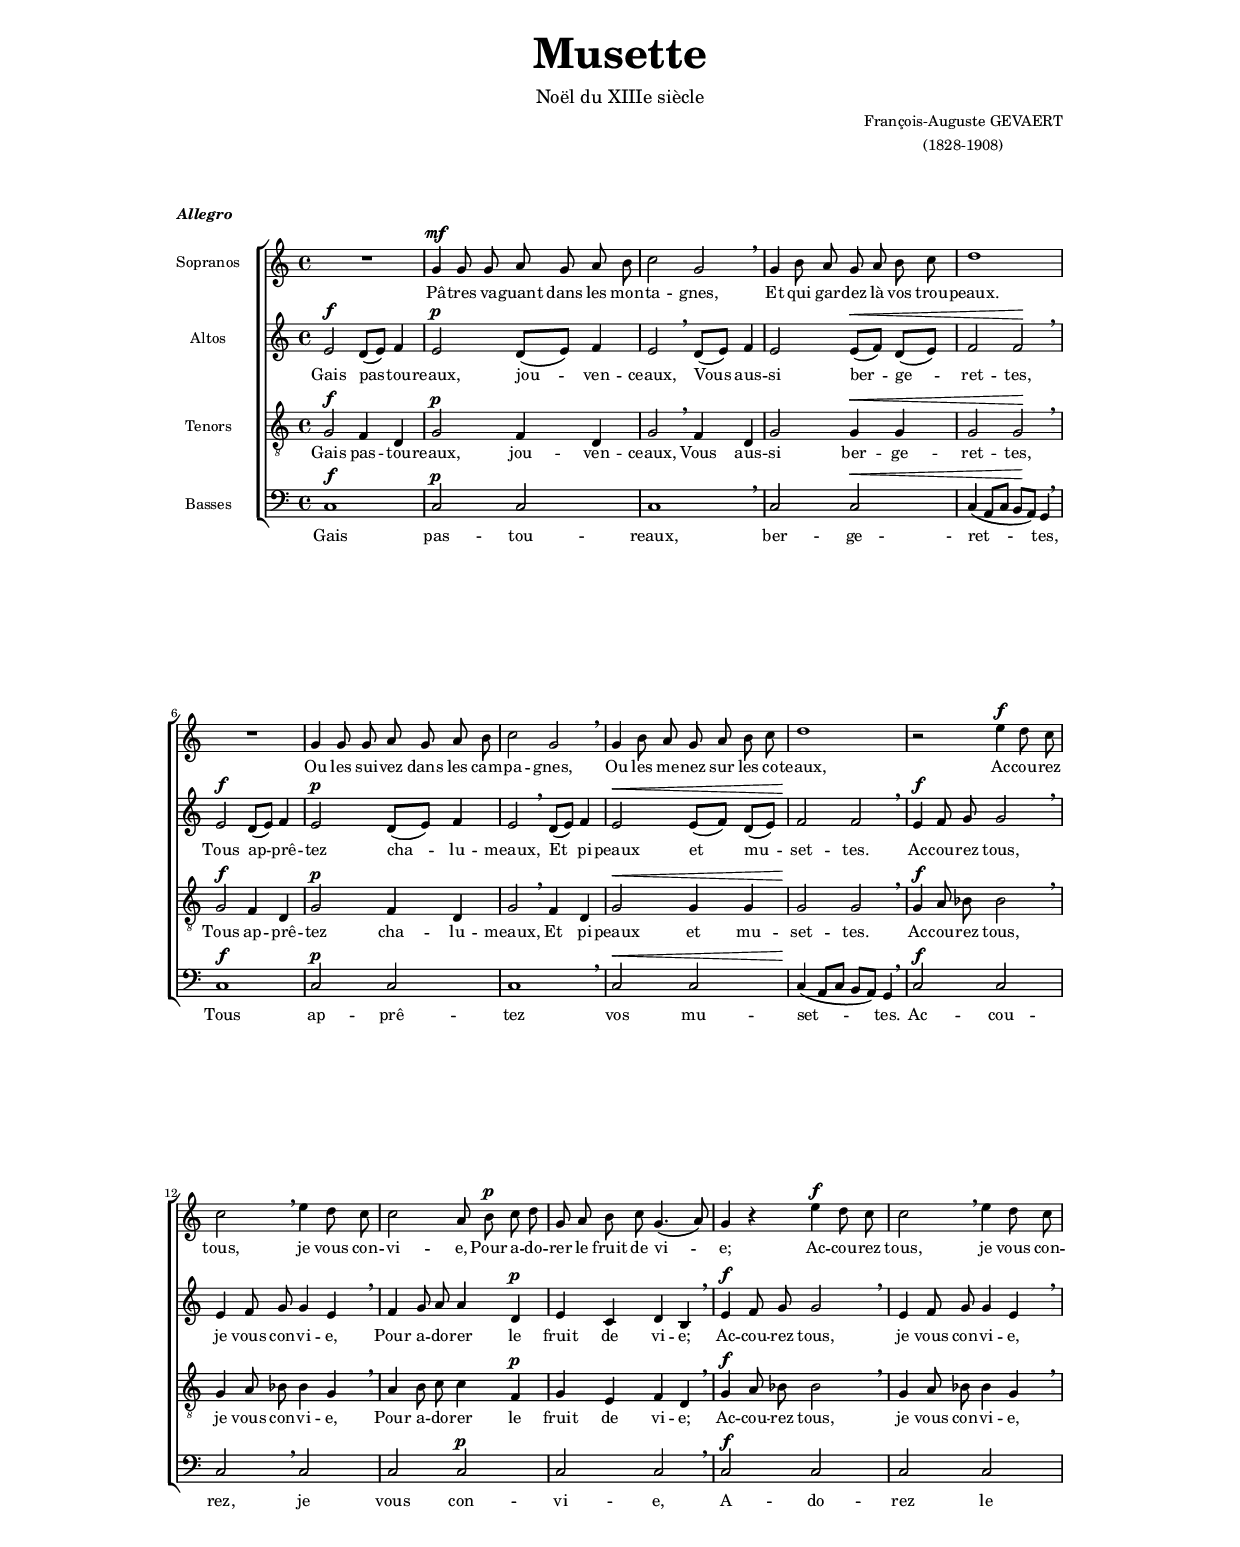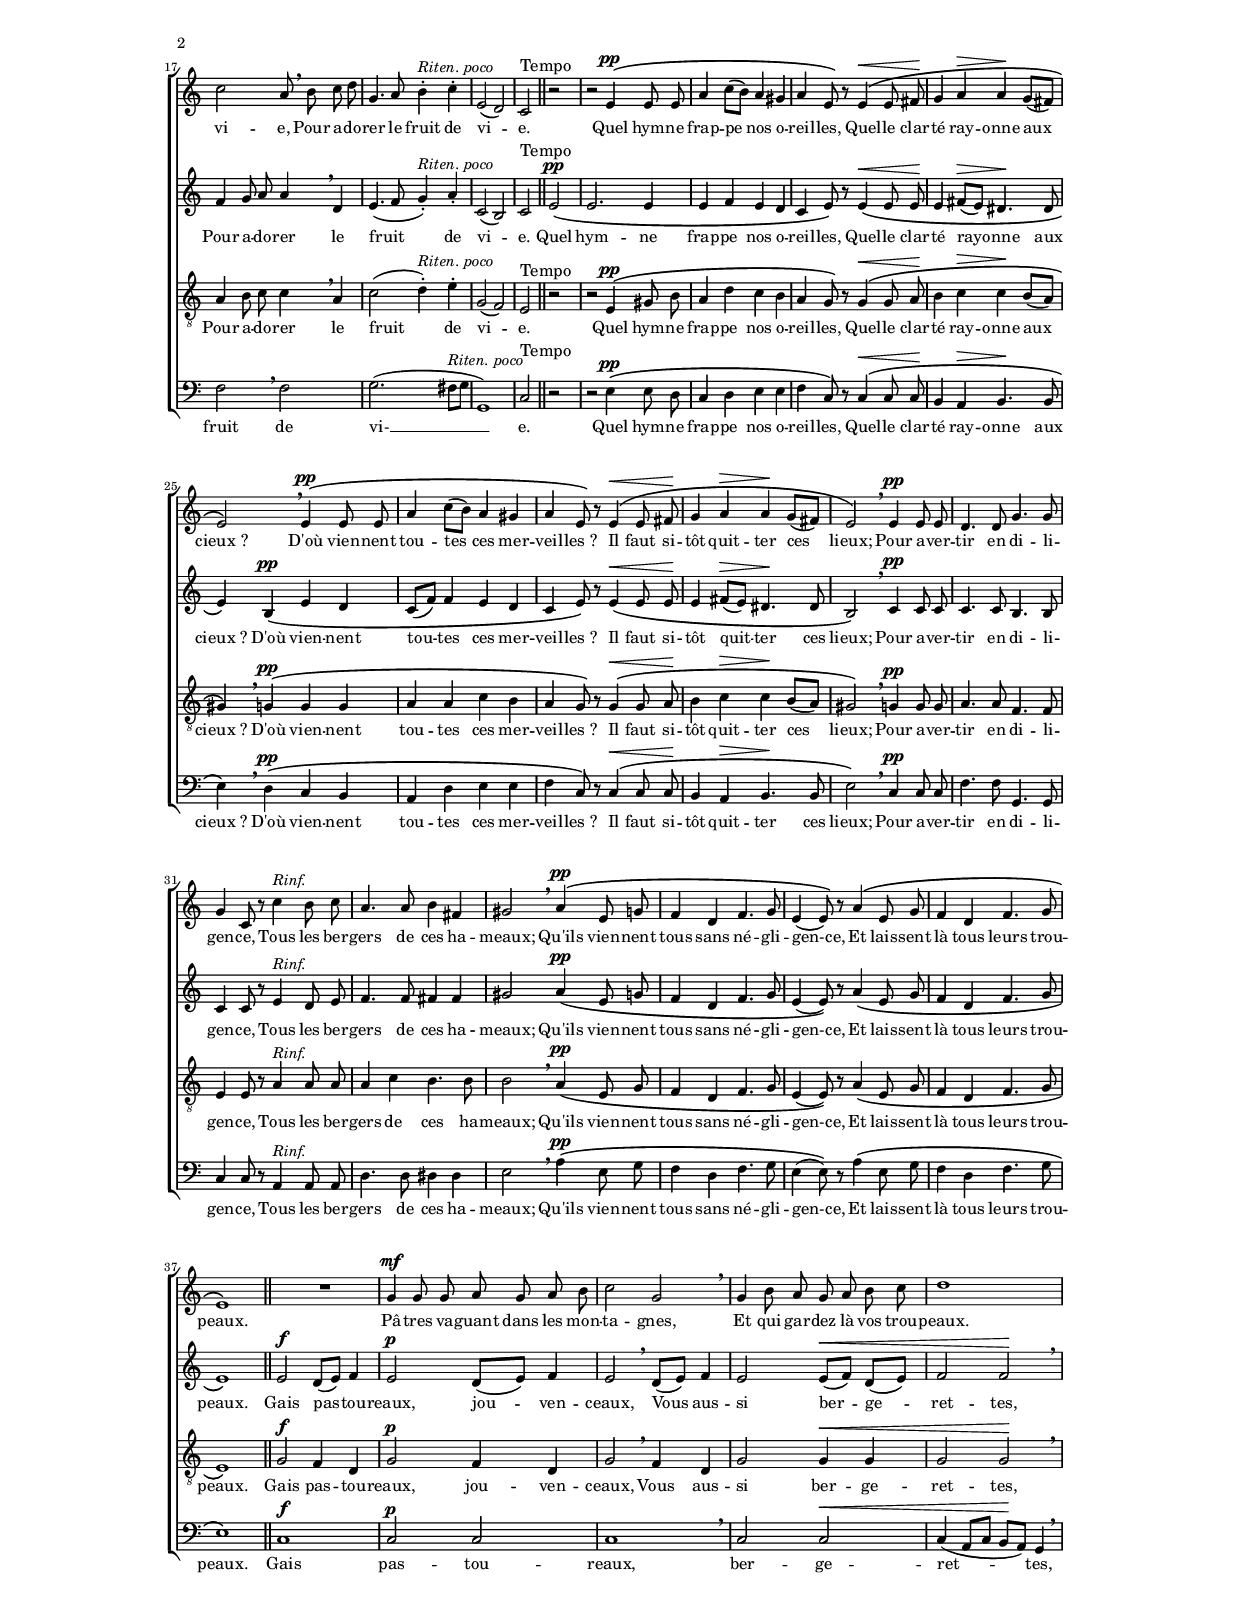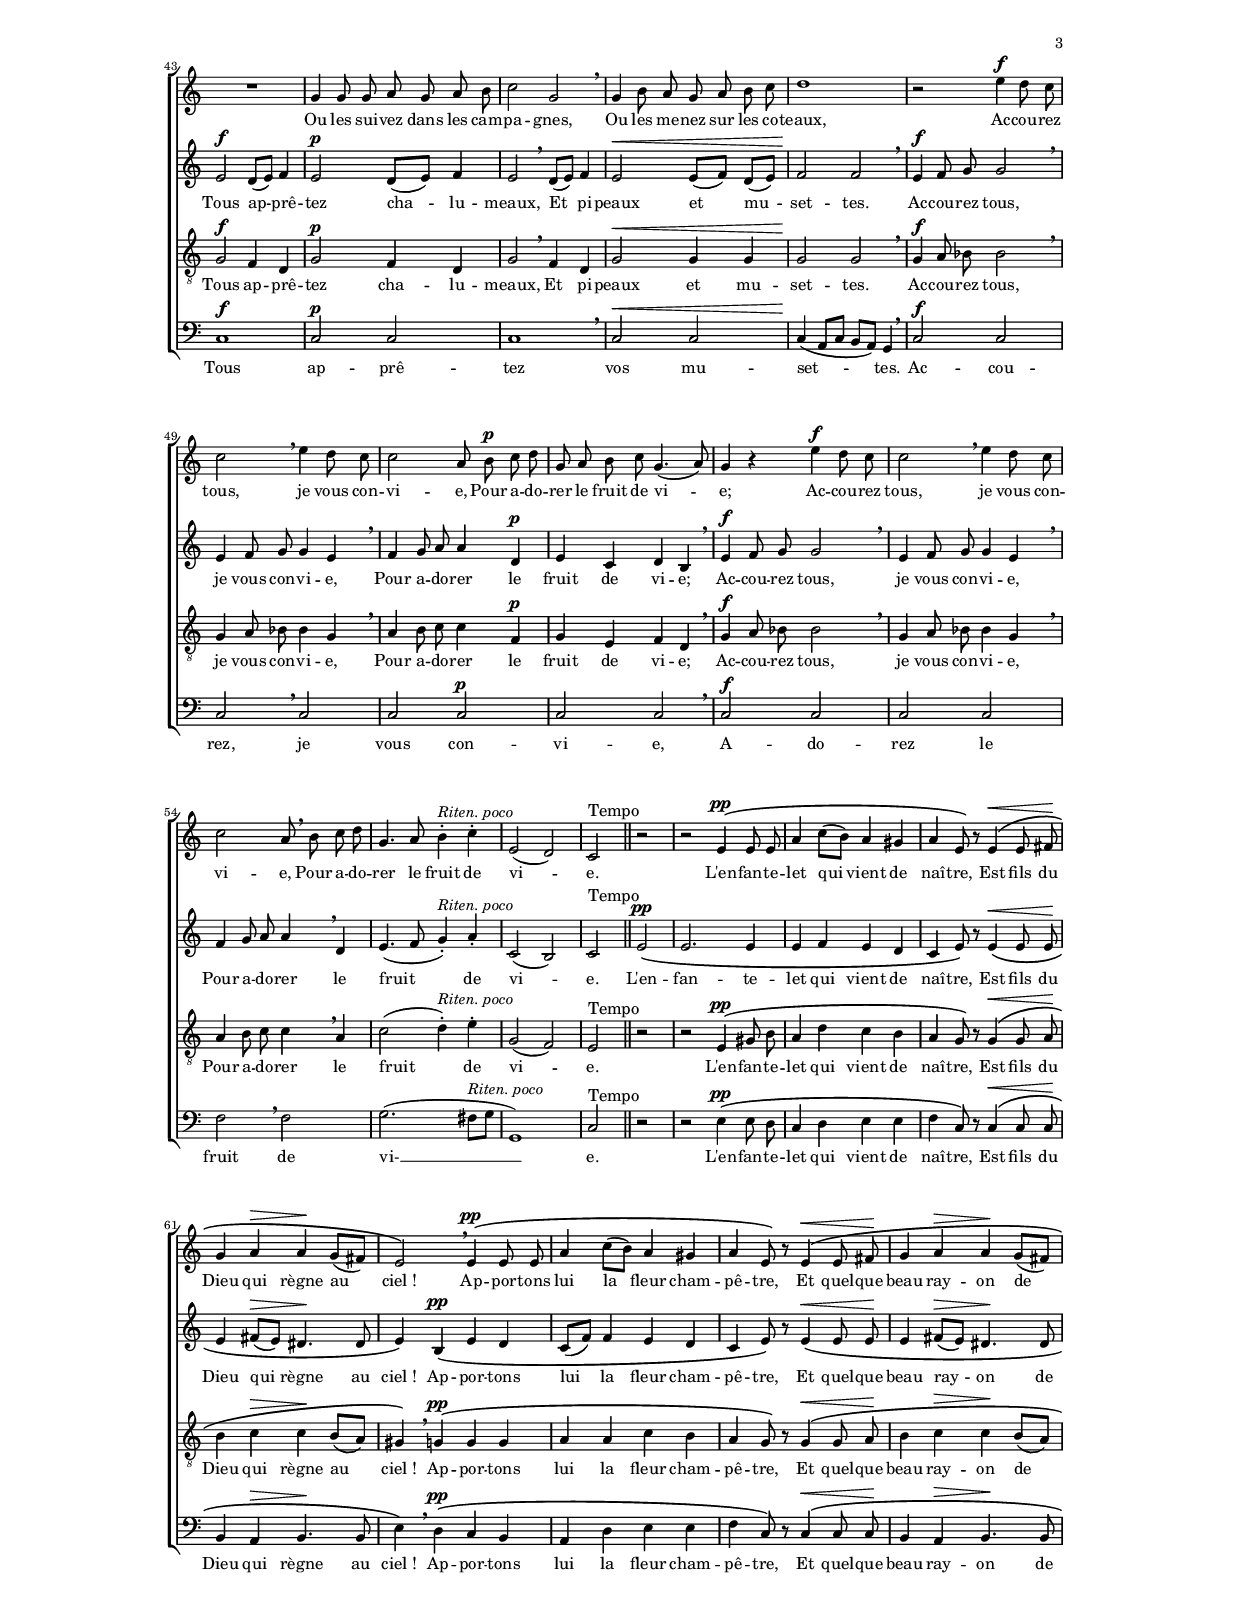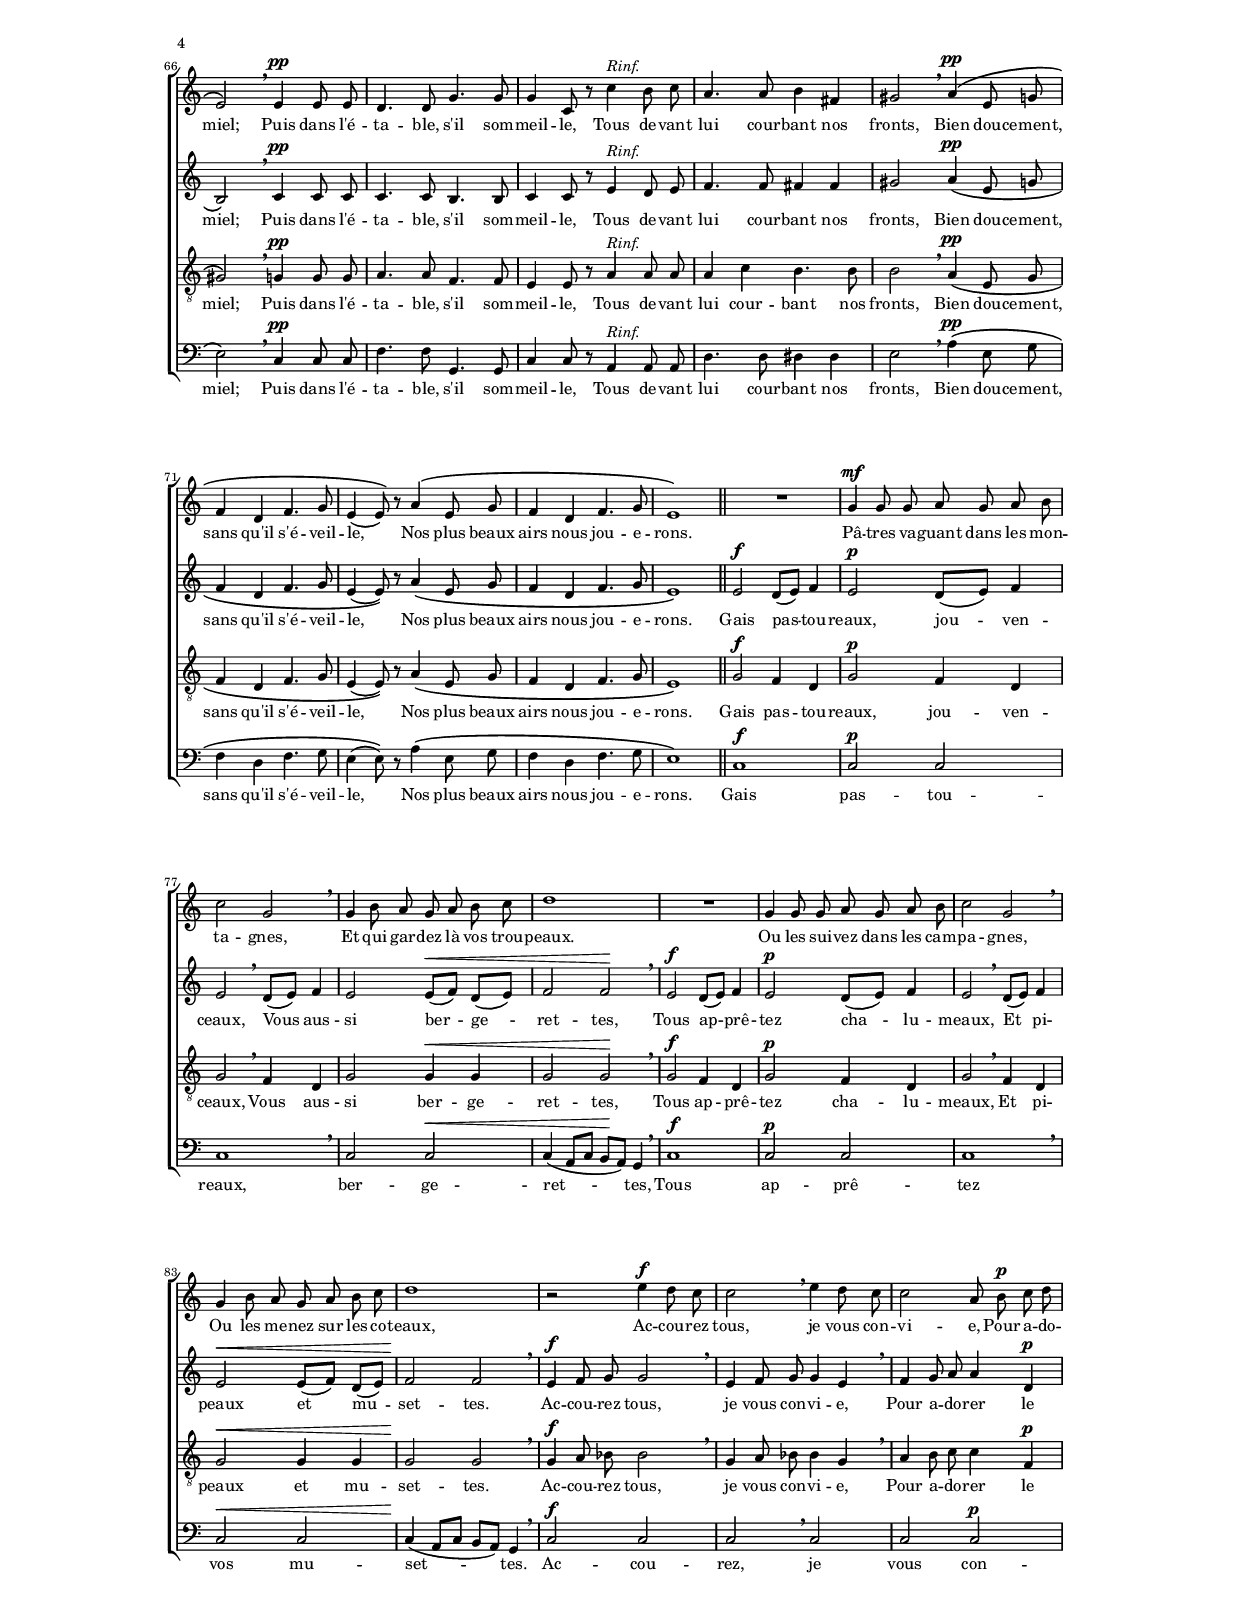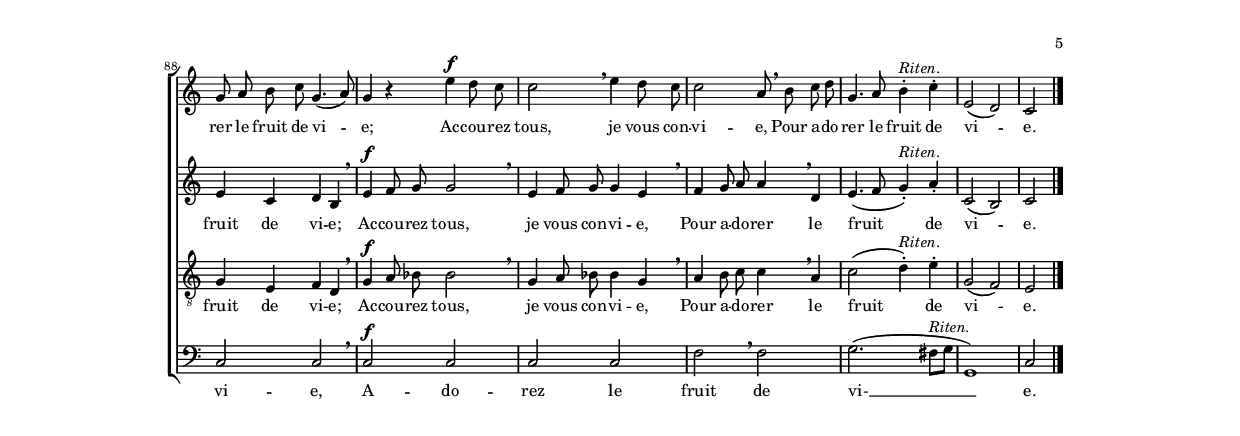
\version "2.12.1"

%---------------------------------------------------------------------------
%	COLLECTION DE CHOEURS
%	SANS ACCOMPAGNEMENT
%	Pour servir à l'étude du chant d'ensemble
%	dans les Conservatoires et Écoles de musique
%	Par F. A. GEVAERT
%	7e fascicule
%
%	Ed. Henry Lemoine et Cie
%	lastupdated = "2010/Apr/10"
%---------------------------------------------------------------------------

\paper {
	line-width = 15\cm 
	top-margin = 1.2\cm
	bottom-margin = 2.4\cm
}

#(set-global-staff-size 13)
#(ly:set-option 'point-and-click #f)

%---------------------------------------------------------------------------
%	
%---------------------------------------------------------------------------

\header {
	title = \markup \center-column {
		\pad-markup #3 {
			\fontsize #+5
			"Musette"
		}
	}
	subtitle = \markup \center-column {
		\fontsize #+1 \medium {
			"Noël du XIIIe siècle"
		}
	}
	composer = \markup {
		\center-column {
			"François-Auguste GEVAERT"
			"(1828-1908)"
		}
	}
	meter = \markup {
		\pad-to-box #'(0 . 0) #'(0 . 10) { \bold \italic
			"Allegro  "
		}
	}
}

%---------------------------------------------------------------------------
%	
%---------------------------------------------------------------------------

global = {
	\time 4/4
	\key c \major
	\set Score.tempoHideNote  = ##t 
	\override DynamicTextSpanner #'dash-period = #-1.0
	\override Score.Hairpin #'to-barline = ##t
}
print = {
	\autoBeamOff
	\dynamicUp
}
mid = {
	\tempo 4=145
}

Prit = \markup { \italic { Riten. poco} }
rit = \markup { \italic { Riten. } }
rin = \markup { \italic { Rinf. } }
solo = \markup { SOLO }
coro = \markup { CHOEUR }
resp = \markup { \musicglyph #"scripts.ufermata" }
lie = \markup { \italic { lié } }
plie = \markup { \dynamic p {  et lié } }
pplie = \markup { \dynamic pp {  et lié } }
temp = \markup { \fontsize #+1 { Tempo } }
resp = \markup { \line { \musicglyph #"scripts.rcomma" \translate #'(-0.8 . 1.6) \musicglyph #"scripts.ufermata" } }
endResp = \markup { \translate #'(5.5 . 0) { \musicglyph #"scripts.ufermata" } }

%---------------------------------------------------------------------------
%	NOTES
%---------------------------------------------------------------------------

Sop = \relative c'' {
	\set Staff.instrumentName = #"Sopranos "
	
	R1
	g4\mf g8 g a g a b
	c2 g \breathe
	g4 b8 a g a b c
	
	d1
	R1
	g,4 g8 g a g a b
	c2 g \breathe
	g4 b8 a g a b c
%
	d1
	r2 e4\f d8 c
	c2 \breathe e4 d8 c
	c2 a8 b\p c d
	g, a b c g4.( a8)
	
	g4 r e'\f d8 c
	c2 \breathe e4 d8 c
	c2 a8 \breathe b c d
	g,4. a8 b4\staccato^\Prit c\staccato
	e,2( d)
	c^\temp \bar "||"
%
	r2
	r2 e4\pp^\( e8 e
	a4 c8([ b]) a4 gis
	a e8\) r  e4\<^\( e8 fis\!
	g4 a\> a\! g8([ fis])
	
	e2\) \breathe e4\pp^\( e8 e
	a4 c8([ b]) a4 gis
	a e8\) r  e4\<^\( e8 fis\!
	g4 a\> a\! g8([ fis])
%
	e2\) \breathe e4\pp e8 e
	d4. d8 g4. g8
	g4 c,8 r c'4^\rin b8 c
	a4. a8 b4 fis
	
	gis2 \breathe a4\pp^\( e8 g
	f4 d f4. g8
	e4( e8)\) r a4^\( e8 g
	f4 d f4. g8
	e1\) \bar "||"
%%%
	R1
	g4\mf g8 g a g a b
	c2 g \breathe
	g4 b8 a g a b c
	
	d1
	R1
	g,4 g8 g a g a b
	c2 g \breathe
	g4 b8 a g a b c
%
	d1
	r2 e4\f d8 c
	c2 \breathe e4 d8 c
	c2 a8 b\p c d
	g, a b c g4.( a8)
	
	g4 r e'\f d8 c
	c2 \breathe e4 d8 c
	c2 a8 \breathe b c d
	g,4. a8 b4\staccato^\Prit c\staccato
	e,2( d)
	c^\temp \bar "||"
%
	r2
	r2 e4\pp^\( e8 e
	a4 c8([ b]) a4 gis
	a e8\) r  e4\<^\( e8 fis\!
	g4 a\> a\! g8([ fis])
	
	e2\) \breathe e4\pp^\( e8 e
	a4 c8([ b]) a4 gis
	a e8\) r  e4\<^\( e8 fis\!
	g4 a\> a\! g8([ fis])
%
	e2\) \breathe e4\pp e8 e
	d4. d8 g4. g8
	g4 c,8 r c'4^\rin b8 c
	a4. a8 b4 fis
	
	gis2 \breathe a4\pp^\( e8 g
	f4 d f4. g8
	e4( e8)\) r a4^\( e8 g
	f4 d f4. g8
	e1\) \bar "||"
%%%
	R1
	g4\mf g8 g a g a b
	c2 g \breathe
	g4 b8 a g a b c
	
	d1
	R1
	g,4 g8 g a g a b
	c2 g \breathe
	g4 b8 a g a b c
%
	d1
	r2 e4\f d8 c
	c2 \breathe e4 d8 c
	c2 a8 b\p c d
	g, a b c g4.( a8)
	
	g4 r e'\f d8 c
	c2 \breathe e4 d8 c
	c2 a8 \breathe b c d
	g,4. a8 b4\staccato^\rit c\staccato
	e,2( d)
	c \bar "|."
}
Alt = \relative c' {
	\set Staff.instrumentName = #"Altos "
	
	e2\f d8([ e]) f4
	e2\p d8([ e]) f4
	e2 \breathe d8([ e]) f4
	e2 e8\<([ f]) d8([ e])
	
	f2 f\! \breathe
	e2\f d8([ e]) f4
	e2\p d8([ e]) f4
	e2 \breathe d8([ e]) f4
	e2\< e8([ f]) d8([ e])
%
	f2\! f \breathe
	e4\f f8 g g2 \breathe
	e4 f8 g g4 e \breathe
	f4 g8 a a4 d,\p
	e c d b \breathe
	
	e4\f f8 g g2 \breathe
	e4 f8 g g4 e \breathe
	f4 g8 a a4 \breathe d,
	e4.( f8 g4)\staccato^\Prit a\staccato
	c,2( b)
	c2^\temp \bar "||"
%
	e2\pp\(
	e2. e4
	e f e d
	c4 e8\) r e4\(\< e8 e\!
	e4 fis8\>([ e)] dis4.\! dis8
	
	e4\) b\pp\( e d
	c8([ f)] f4 e d
	c e8\) r e4\(\< e8 e\!
	e4 fis8\>([ e)] dis4.\! dis8
%
	b2\!\) \breathe
	c4\pp c8 c
	c4. c8 b4. b8
	c4 c8 r e4^\rin d8 e
	f4. f8 fis4 fis

	gis2 a4\pp\( e8 g
	f4 d f4. g8
	e4( e8)\) r a4\( e8 g
	f4 d f4. g8
	e1\) \bar "||"
%%%
	e2\f d8([ e]) f4
	e2\p d8([ e]) f4
	e2 \breathe d8([ e]) f4
	e2 e8\<([ f]) d8([ e])
	
	f2 f\! \breathe
	e2\f d8([ e]) f4
	e2\p d8([ e]) f4
	e2 \breathe d8([ e]) f4
	e2\< e8([ f]) d8([ e])
%
	f2\! f \breathe
	e4\f f8 g g2 \breathe
	e4 f8 g g4 e \breathe
	f4 g8 a a4 d,\p
	e c d b \breathe
	
	e4\f f8 g g2 \breathe
	e4 f8 g g4 e \breathe
	f4 g8 a a4 \breathe d,
	e4.( f8 g4)\staccato^\Prit a\staccato
	c,2( b)
	c2^\temp \bar "||"
%
	e2\pp\(
	e2. e4
	e f e d
	c4 e8\) r e4\(\< e8 e\!
	e4 fis8\>([ e)] dis4.\! dis8
	
	e4\) b\pp\( e d
	c8([ f)] f4 e d
	c e8\) r e4\(\< e8 e\!
	e4 fis8\>([ e)] dis4.\! dis8
%
	b2\!\) \breathe
	c4\pp c8 c
	c4. c8 b4. b8
	c4 c8 r e4^\rin d8 e
	f4. f8 fis4 fis

	gis2 a4\pp\( e8 g
	f4 d f4. g8
	e4( e8)\) r a4\( e8 g
	f4 d f4. g8
	e1\) \bar "||"
%%%
	e2\f d8([ e]) f4
	e2\p d8([ e]) f4
	e2 \breathe d8([ e]) f4
	e2 e8\<([ f]) d8([ e])
	
	f2 f\! \breathe
	e2\f d8([ e]) f4
	e2\p d8([ e]) f4
	e2 \breathe d8([ e]) f4
	e2\< e8([ f]) d8([ e])
%
	f2\! f \breathe
	e4\f f8 g g2 \breathe
	e4 f8 g g4 e \breathe
	f4 g8 a a4 d,\p
	e c d b \breathe
	
	
	e4\f f8 g g2 \breathe
	e4 f8 g g4 e \breathe
	f4 g8 a a4 \breathe d,
	e4.( f8 g4)^\rit\staccato a\staccato
	c,2( b)
	c2 \bar "|."
}

Ten = \relative c' {
	\set Staff.instrumentName = #"Tenors "	
	\clef "treble_8"
	
	g2\f f4 d
	g2\p f4 d
	g2 \breathe f4 d
	g2 g4\< g
	
	g2 g\! \breathe
	g2\f f4 d
	g2\p f4 d
	g2 \breathe f4 d
	g2\< g4 g
%
	g2\! g \breathe
	g4\f a8 bes bes2 \breathe
	g4 a8 bes bes4 g \breathe
	a b8 c c4 f,\p
	g e f d \breathe
	
	g4\f a8 bes bes2 \breathe
	g4 a8 bes bes4 g \breathe
	a b8 c c4 \breathe a
	c2( d4)\staccato^\Prit e\staccato
	g,2( f)
	e^\temp \bar "||"
%
	r2
	r2 e4\pp\( gis8 b
	a4 d c b
	a g8\) r g4\<\( g8 a\!
	b4 c\> c\! b8([ a])
	
	gis4\) \breathe g\pp\( g g
	a a c b
	a g8\) r g4\(\< g8 a\!
	b4 c\> c\! b8([ a)]
%
	gis2\) \breathe g4\pp g8 g
	a4. a8 f4. f8
	e4 e8 r a4^\rin a8 a
	a4 c b4. b8
	
	b2 \breathe a4\pp\( e8 g
	f4 d f4. g8
	e4( e8)\) r a4\( e8 g
	f4 d f4. g8
	e1\) \bar"||"
%%%
	g2\f f4 d
	g2\p f4 d
	g2 \breathe f4 d
	g2 g4\< g
	
	g2 g\! \breathe
	g2\f f4 d
	g2\p f4 d
	g2 \breathe f4 d
	g2\< g4 g
%
	g2\! g \breathe
	g4\f a8 bes bes2 \breathe
	g4 a8 bes bes4 g \breathe
	a b8 c c4 f,\p
	g e f d \breathe
	
	g4\f a8 bes bes2 \breathe
	g4 a8 bes bes4 g \breathe
	a b8 c c4 \breathe a
	c2( d4)\staccato^\Prit e\staccato
	g,2( f)
	e^\temp \bar "||"
%
	r2
	r2 e4\pp\( gis8 b
	a4 d c b
	a g8\) r g4\<\( g8 a\!
	b4 c\> c\! b8([ a])
	
	gis4\) \breathe g\pp\( g g
	a a c b
	a g8\) r g4\(\< g8 a\!
	b4 c\> c\! b8([ a)]
%
	gis2\) \breathe g4\pp g8 g
	a4. a8 f4. f8
	e4 e8 r a4^\rin a8 a
	a4 c b4. b8
	
	b2 \breathe a4\pp\( e8 g
	f4 d f4. g8
	e4( e8)\) r a4\( e8 g
	f4 d f4. g8
	e1\) \bar"||"
%%%
	g2\f f4 d
	g2\p f4 d
	g2 \breathe f4 d
	g2 g4\< g
	
	g2 g\! \breathe
	g2\f f4 d
	g2\p f4 d
	g2 \breathe f4 d
	g2\< g4 g
%
	g2\! g \breathe
	g4\f a8 bes bes2 \breathe
	g4 a8 bes bes4 g \breathe
	a b8 c c4 f,\p
	g e f d \breathe
	
	g4\f a8 bes bes2 \breathe
	g4 a8 bes bes4 g \breathe
	a b8 c c4 \breathe a
	c2( d4)\staccato^\rit e\staccato
	g,2( f)
	e \bar "|."
}

Bas = \relative c {
	\set Staff.instrumentName = #"Basses "
	\clef bass

	c1\f
	c2\p c
	c1 \breathe
	c2 c\<
	
	c4( a8[ c] b\![ a]) g4 \breathe
	c1\f
	c2\p c
	c1 \breathe
	c2\< c
%
	c4\!( a8[ c] b[ a]) g4 \breathe
	c2\f c
	c \breathe c
	c c\p
	c c \breathe
	
	c\f c
	c c
	f \breathe f
	g2.( fis8^\Prit[ g]
	g,1)
	c2^\temp \bar "||"
%
	r2
	r2 e4\pp\( e8 d
	c4 d e e
	f c8\) r c4\<\( c8 c\!
	b4 a\> b4.\! b8
	
	e4\) \breathe d\pp\( c b
	a d e e
	f c8\) r c4\(\< c8 c\!
	b4 a\> b4.\! b8
%
	e2\) \breathe c4\pp c8 c
	f4. f8 g,4. g8
	c4 c8 r a4^\rin a8 a
	d4. d8 dis4 dis
	
	e2 \breathe a4\pp\( e8 g
	f4 d f4. g8
	e4( e8)\) r a4\( e8 g
	f4 d f4. g8
	e1\) \bar"||"
%%%
	c1\f
	c2\p c
	c1 \breathe
	c2 c\<
	
	c4( a8[ c] b\![ a]) g4 \breathe
	c1\f
	c2\p c
	c1 \breathe
	c2\< c
%
	c4\!( a8[ c] b[ a]) g4 \breathe
	c2\f c
	c \breathe c
	c c\p
	c c \breathe
	
	c\f c
	c c
	f \breathe f
	g2.( fis8^\Prit[ g]
	g,1)
	c2^\temp \bar "||"
%
	r2
	r2 e4\pp\( e8 d
	c4 d e e
	f c8\) r c4\<\( c8 c\!
	b4 a\> b4.\! b8
	
	e4\) \breathe d\pp\( c b
	a d e e
	f c8\) r c4\(\< c8 c\!
	b4 a\> b4.\! b8
%
	e2\) \breathe c4\pp c8 c
	f4. f8 g,4. g8
	c4 c8 r a4^\rin a8 a
	d4. d8 dis4 dis
	
	e2 \breathe a4\pp\( e8 g
	f4 d f4. g8
	e4( e8)\) r a4\( e8 g
	f4 d f4. g8
	e1\) \bar"||"
%%%
	c1\f
	c2\p c
	c1 \breathe
	c2 c\<
	
	c4( a8[ c] b\![ a]) g4 \breathe
	c1\f
	c2\p c
	c1 \breathe
	c2\< c
%
	c4\!( a8[ c] b[ a]) g4 \breathe
	c2\f c
	c \breathe c
	c c\p
	c c \breathe
	
	c\f c
	c c
	f \breathe f
	g2.( fis8^\rit[ g]
	g,1)
	c2 \bar "|."
}

%---------------------------------------------------------------------------
%	LYRICS
%---------------------------------------------------------------------------

texteA = \lyricmode {
	Pâ -- tres va -- guant dans les mon -- ta -- gnes,
	Et qui gar -- dez là vos trou -- peaux.
	Ou les sui -- vez dans les cam -- pa -- gnes,
	Ou les me -- nez sur les co -- teaux,
	Ac -- cou -- rez tous, je vous con -- vi -- e,
	Pour a -- do -- rer le fruit de vi -- e;
	Ac -- cou -- rez tous, je vous con -- vi -- e,
	Pour a -- do -- rer le fruit de vi -- e.
	Quel hym -- ne frap -- pe nos o -- reil -- les,
	Quel -- le clar -- té ray -- onne aux cieux_?
	D'où vien -- nent tou -- tes ces mer -- veil -- les_?
	Il faut si -- tôt quit -- ter ces lieux;
	Pour a -- ver -- tir en di -- li -- gen -- ce,
	Tous les ber -- gers de ces ha -- meaux;
	Qu'ils vien -- nent tous sans né -- gli -- gen-ce,
	Et lais -- sent là tous leurs trou -- peaux.
	Pâ -- tres va -- guant dans les mon -- ta -- gnes,
	Et qui gar -- dez là vos trou -- peaux.
	Ou les sui -- vez dans les cam -- pa -- gnes,
	Ou les me -- nez sur les co -- teaux,
	Ac -- cou -- rez tous, je vous con -- vi -- e,
	Pour a -- do -- rer le fruit de vi -- e;
	Ac -- cou -- rez tous, je vous con -- vi -- e,
	Pour a -- do -- rer le fruit de vi -- e.
	L'en -- fan -- te -- let qui vient de naî -- tre,
	Est fils du Dieu qui règne au ciel_!
	Ap -- por -- tons lui la fleur cham -- pê -- tre,
	Et quel -- que beau ray -- on de miel;
	Puis dans l'é -- ta -- ble, s'il som -- meil -- le,
	Tous de -- vant lui cour -- bant nos fronts,
	Bien dou -- cement, sans qu'il s'é -- veil -- le,
	Nos plus beaux airs nous jou -- e -- rons.
	Pâ -- tres va -- guant dans les mon -- ta -- gnes,
	Et qui gar -- dez là vos trou -- peaux.
	Ou les sui -- vez dans les cam -- pa -- gnes,
	Ou les me -- nez sur les co -- teaux,
	Ac -- cou -- rez tous, je vous con -- vi -- e,
	Pour a -- do -- rer le fruit de vi -- e;
	Ac -- cou -- rez tous, je vous con -- vi -- e,
	Pour a -- do -- rer le fruit de vi -- e.
}
texteB = \lyricmode {
	Gais pas -- tou -- reaux, jou -- ven -- ceaux,
	Vous aus -- si ber -- ge -- ret -- tes,
	Tous ap -- prê -- tez cha -- lu -- meaux,
	Et pi -- peaux et mu -- set -- tes.
	Ac -- cou -- rez tous, je vous con -- vi -- e,
	Pour a -- do -- rer le fruit de vi -- e;
	Ac -- cou -- rez tous, je vous con -- vi -- e,
	Pour a -- do -- rer le fruit de vi -- e.
	Quel hym -- ne frap -- pe nos o -- reil -- les,
	Quel -- le clar -- té ray -- onne aux cieux_?
	D'où vien -- nent tou -- tes ces mer -- veil -- les_?
	Il faut si -- tôt quit -- ter ces lieux;
	Pour a -- ver -- tir en di -- li -- gen -- ce,
	Tous les ber -- gers de ces ha -- meaux;
	Qu'ils vien -- nent tous sans né -- gli -- gen-ce,
	Et lais -- sent là tous leurs trou -- peaux.
	Gais pas -- tou -- reaux, jou -- ven -- ceaux,
	Vous aus -- si ber -- ge -- ret -- tes,
	Tous ap -- prê -- tez cha -- lu -- meaux,
	Et pi -- peaux et mu -- set -- tes.
	Ac -- cou -- rez tous, je vous con -- vi -- e,
	Pour a -- do -- rer le fruit de vi -- e;
	Ac -- cou -- rez tous, je vous con -- vi -- e,
	Pour a -- do -- rer le fruit de vi -- e.
	L'en -- fan -- te -- let qui vient de naî -- tre,
	Est fils du Dieu qui règne au ciel_!
	Ap -- por -- tons lui la fleur cham -- pê -- tre,
	Et quel -- que beau ray -- on de miel;
	Puis dans l'é -- ta -- ble, s'il som -- meil -- le,
	Tous de -- vant lui cour -- bant nos fronts,
	Bien dou -- cement, sans qu'il s'é -- veil -- le,
	Nos plus beaux airs nous jou -- e -- rons.
	Gais pas -- tou -- reaux, jou -- ven -- ceaux,
	Vous aus -- si ber -- ge -- ret -- tes,
	Tous ap -- prê -- tez cha -- lu -- meaux,
	Et pi -- peaux et mu -- set -- tes.
	Ac -- cou -- rez tous, je vous con -- vi -- e,
	Pour a -- do -- rer le fruit de vi -- e;
	Ac -- cou -- rez tous, je vous con -- vi -- e,
	Pour a -- do -- rer le fruit de vi -- e.
}
texteC = \lyricmode {
	Gais pas -- tou -- reaux, ber -- ge -- ret -- tes,
	Tous ap -- prê -- tez vos mu -- set -- tes.
	Ac -- cou -- rez, je vous con -- vi -- e,
	A -- do -- rez le fruit de vi- __ e.
	Quel hym -- ne frap -- pe nos o -- reil -- les,
	Quel -- le clar -- té ray -- onne aux cieux_?
	D'où vien -- nent tou -- tes ces mer -- veil -- les_?
	Il faut si -- tôt quit -- ter ces lieux;
	Pour a -- ver -- tir en di -- li -- gen -- ce,
	Tous les ber -- gers de ces ha -- meaux;
	Qu'ils vien -- nent tous sans né -- gli -- gen-ce,
	Et lais -- sent là tous leurs trou -- peaux.
	Gais pas -- tou -- reaux, ber -- ge -- ret -- tes,
	Tous ap -- prê -- tez vos mu -- set -- tes.
	Ac -- cou -- rez, je vous con -- vi -- e,
	A -- do -- rez le fruit de vi- __ e.
	L'en -- fan -- te -- let qui vient de naî -- tre,
	Est fils du Dieu qui règne au ciel_!
	Ap -- por -- tons lui la fleur cham -- pê -- tre,
	Et quel -- que beau ray -- on de miel;
	Puis dans l'é -- ta -- ble, s'il som -- meil -- le,
	Tous de -- vant lui cour -- bant nos fronts,
	Bien dou -- cement, sans qu'il s'é -- veil -- le,
	Nos plus beaux airs nous jou -- e -- rons.
	Gais pas -- tou -- reaux, ber -- ge -- ret -- tes,
	Tous ap -- prê -- tez vos mu -- set -- tes.
	Ac -- cou -- rez, je vous con -- vi -- e,
	A -- do -- rez le fruit de vi- __ e.
}
texteD = \lyricmode {
}

%---------------------------------------------------------------------------
%	MIDI OUTPUT
%---------------------------------------------------------------------------

\score {
	<<
	\new Staff = "Sop" { \set Staff.midiInstrument = "oboe" \global \mid \Sop }
	\new Staff = "Alt" { \set Staff.midiInstrument = "clarinet" \global \mid \Alt }
	\new Staff = "Ten" { \set Staff.midiInstrument = "french horn" \global \mid \Ten }
	\new Staff = "Bas" { \set Staff.midiInstrument = "bassoon" \global \mid \Bas }
	>>
	\midi { \context { \Voice \remove "Dynamic_performer" } }
}

%---------------------------------------------------------------------------
%	SHEET OUTPUT
%---------------------------------------------------------------------------

\score {
	\new ChoirStaff <<
		\new Voice << \global \print \Sop >> 
		\addlyrics { \texteA }
		\new Voice << \global \print \Alt >>
		\addlyrics { \texteB }
		\new Voice << \global \print \Ten >>
		\addlyrics { \texteB }
		\new Voice << \global \print \Bas >>
		\addlyrics { \texteC }
	>>
	\layout  { }
}

